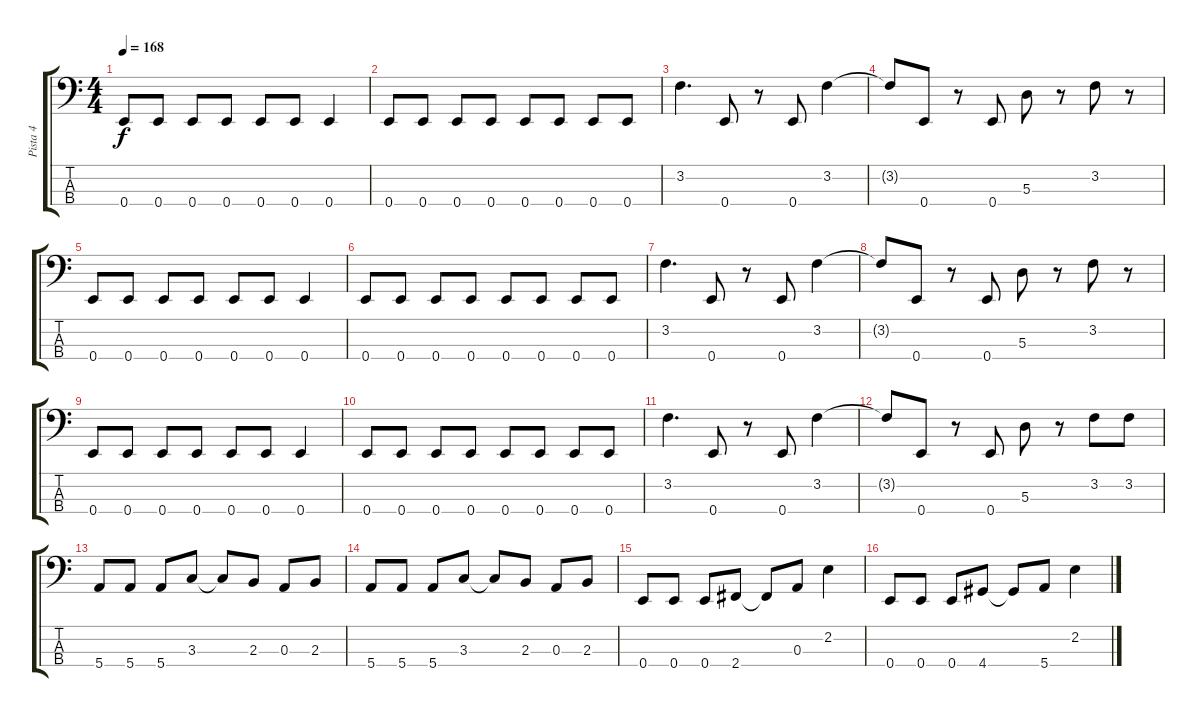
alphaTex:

\track ("Pista 4" "Pista 4") {instrument electricbassfinger}
\staff {score tabs}
\tuning (G2 D2 A1 E1) {hide}
\ts (4 4)
\tempo 168
\clef f4
\ks c
0.4.8{dy f} 0.4.8 0.4.8 0.4.8 0.4.8 0.4.8 0.4.4 |
0.4.8 0.4.8 0.4.8 0.4.8 0.4.8 0.4.8 0.4.8 0.4.8 |
3.2.4{d} 0.4.8 r.8 0.4.8 3.2.4 |
3.2{t}.8 0.4.8 r.8 0.4.8 5.3.8 r.8 3.2.8 r.8 |
0.4.8 0.4.8 0.4.8 0.4.8 0.4.8 0.4.8 0.4.4 |
0.4.8 0.4.8 0.4.8 0.4.8 0.4.8 0.4.8 0.4.8 0.4.8 |
3.2.4{d} 0.4.8 r.8 0.4.8 3.2.4 |
3.2{t}.8 0.4.8 r.8 0.4.8 5.3.8 r.8 3.2.8 r.8 |
0.4.8 0.4.8 0.4.8 0.4.8 0.4.8 0.4.8 0.4.4 |
0.4.8 0.4.8 0.4.8 0.4.8 0.4.8 0.4.8 0.4.8 0.4.8 |
3.2.4{d} 0.4.8 r.8 0.4.8 3.2.4 |
3.2{t}.8 0.4.8 r.8 0.4.8 5.3.8 r.8 3.2.8 3.2.8 |
5.4.8 5.4.8 5.4.8 3.3.8 3.3{t}.8 2.3.8 0.3.8 2.3.8 |
5.4.8 5.4.8 5.4.8 3.3.8 3.3{t}.8 2.3.8 0.3.8 2.3.8 |
0.4.8 0.4.8 0.4.8 2.4.8 2.4{t}.8 0.3.8 2.2.4 |
0.4.8 0.4.8 0.4.8 4.4.8 4.4{t}.8 5.4.8 2.2.4
